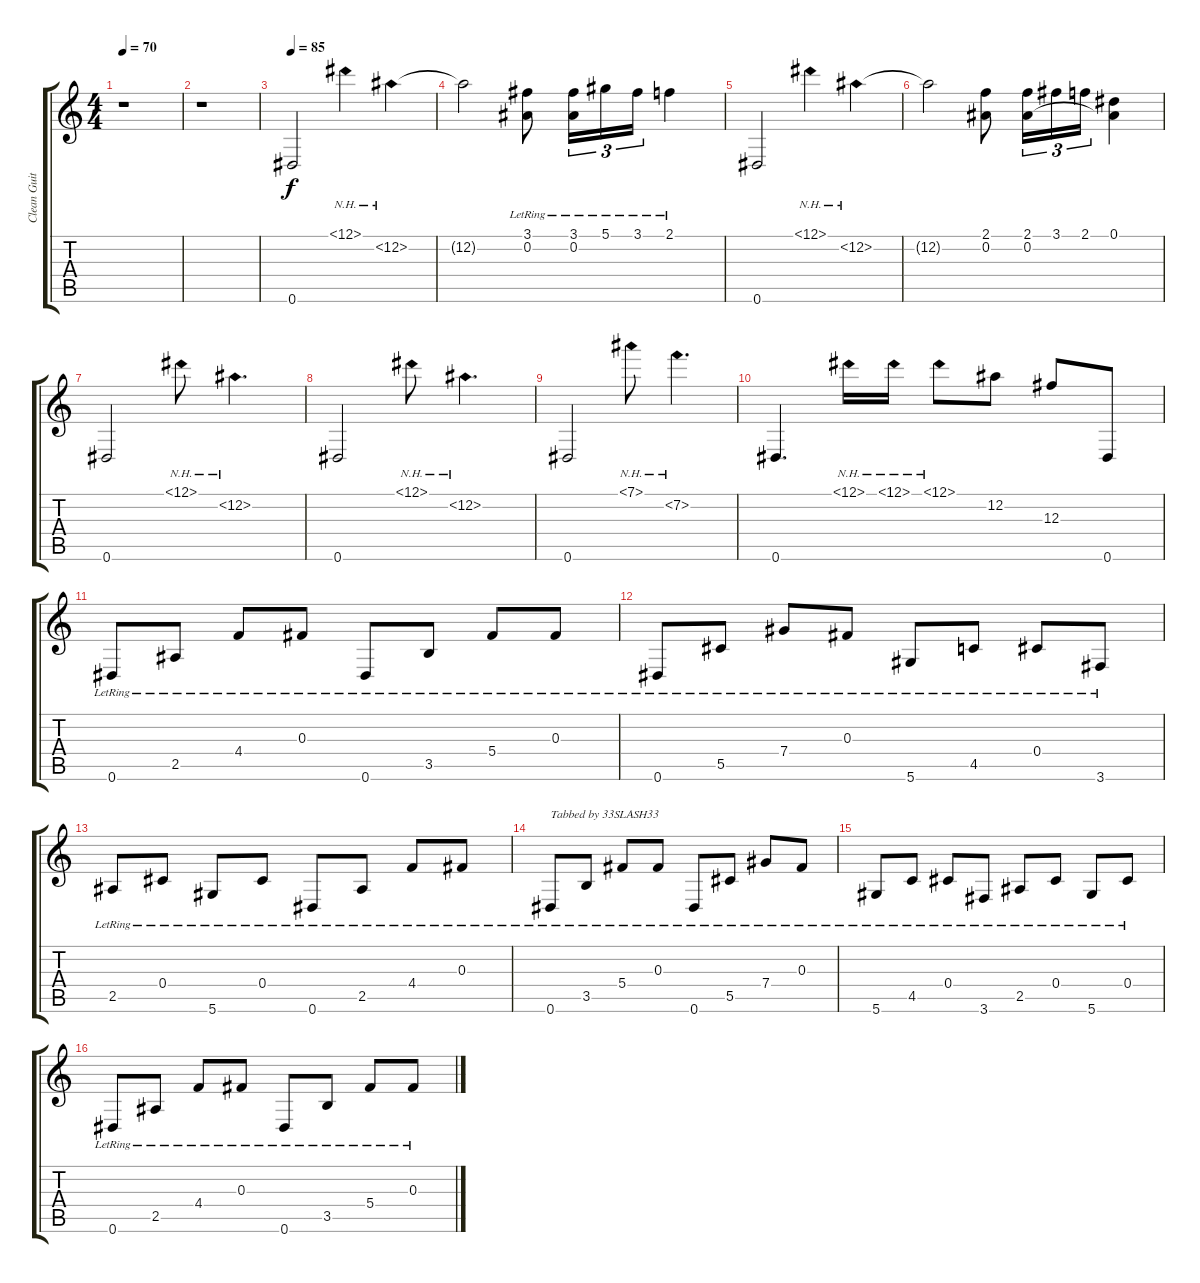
\track ("Clean Guitar ( Kirk )" "Clean Guit") {instrument acousticguitarsteel}
\staff {score tabs}
\tuning (Eb4 Bb3 Gb3 Db3 Ab2 Eb2) {hide}
\ts (4 4)
\tempo 70
\clef g2
\ks c
r.1{dy f} |
r.1 |
\tempo 85
0.6.2 12.1{nh}.4 12.2{nh}.4 |
12.2{t}.2 (3.1{lr} 0.2{lr}).8 (3.1{lr} 0.2{lr}).16{tu (3 2)} 5.1{lr}.16{tu (3 2)} 3.1{lr}.16{tu (3 2)} 2.1{lr}.4 |
0.6.2 12.1{nh}.4 12.2{nh}.4 |
12.2{t}.2 (2.1 0.2).8 (2.1 0.2).16{tu (3 2)} 3.1.16{tu (3 2)} 2.1.16{tu (3 2)} (0.1 0.2{t}).4 |
0.6.2 12.1{nh}.8 12.2{nh}.4{d} |
0.6.2 12.1{nh}.8 12.2{nh}.4{d} |
0.6.2 7.1{nh}.8 7.2{nh}.4{d} |
0.6.4{d} 12.1{nh}.16 12.1{nh}.16 12.1{nh}.8 12.2.8 12.3.8 0.6.8 |
0.6{lr}.8 2.5{lr}.8 4.4{lr}.8 0.3{lr}.8 0.6{lr}.8 3.5{lr}.8 5.4{lr}.8 0.3{lr}.8 |
0.6{lr}.8 5.5{lr}.8 7.4{lr}.8 0.3{lr}.8 5.6{lr}.8 4.5{lr}.8 0.4{lr}.8 3.6{lr}.8 |
2.5{lr}.8 0.4{lr}.8 5.6{lr}.8 0.4{lr}.8 0.6{lr}.8 2.5{lr}.8 4.4{lr}.8 0.3{lr}.8 |
0.6{lr}.8{txt "Tabbed by 33SLASH33"} 3.5{lr}.8 5.4{lr}.8 0.3{lr}.8 0.6{lr}.8 5.5{lr}.8 7.4{lr}.8 0.3{lr}.8 |
5.6{lr}.8 4.5{lr}.8 0.4{lr}.8 3.6{lr}.8 2.5{lr}.8 0.4{lr}.8 5.6{lr}.8 0.4{lr}.8 |
0.6{lr}.8 2.5{lr}.8 4.4{lr}.8 0.3{lr}.8 0.6{lr}.8 3.5{lr}.8 5.4{lr}.8 0.3{lr}.8
